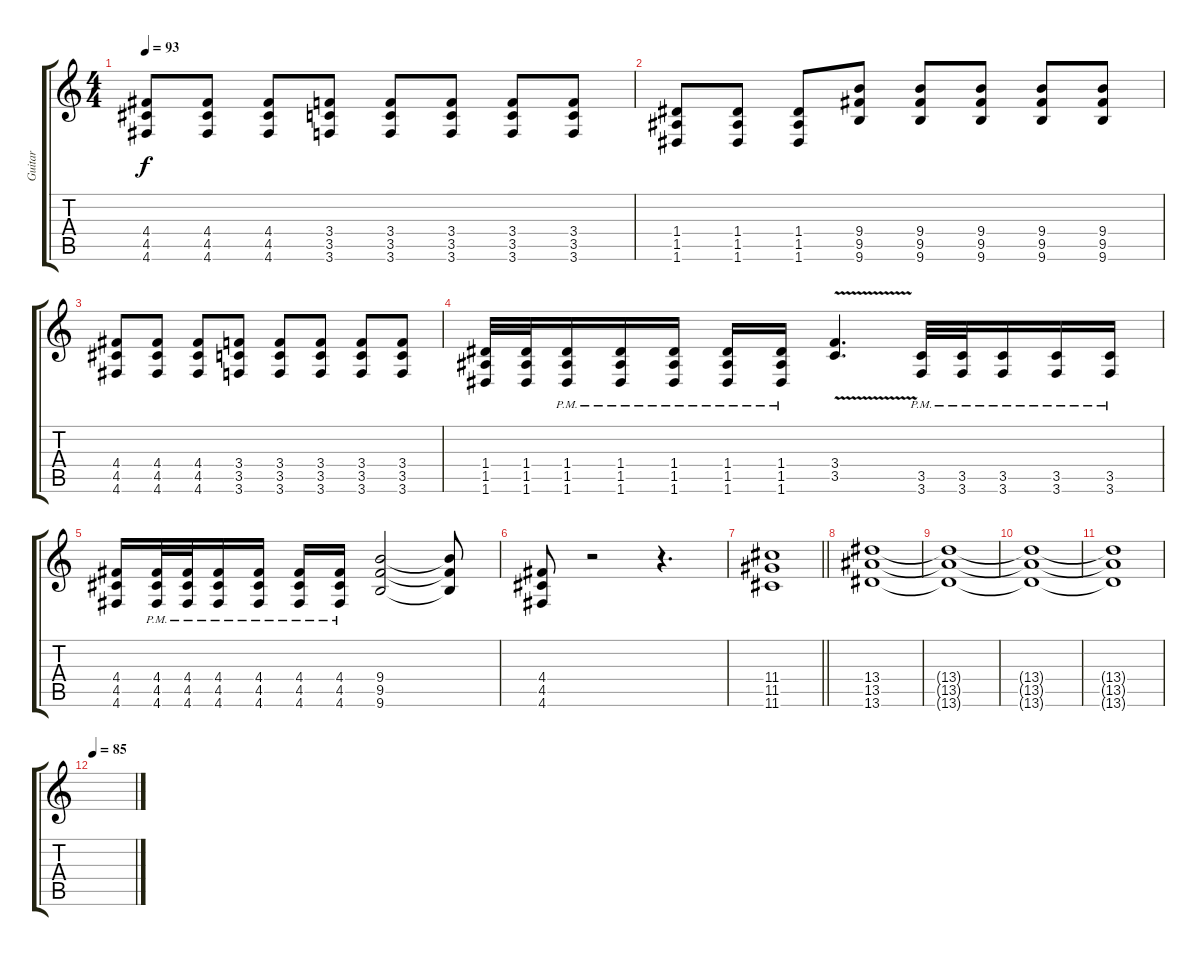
\track ("Guitar" "Guitar") {instrument distortionguitar}
\staff {score tabs}
\tuning (E4 B3 G3 D3 A2 D2) {hide}
\ts (4 4)
\tempo 93
\clef g2
\ks c
(4.4 4.5 4.6).8{dy f} (4.4 4.5 4.6).8 (4.4 4.5 4.6).8 (3.4 3.5 3.6).8 (3.4 3.5 3.6).8 (3.4 3.5 3.6).8 (3.4 3.5 3.6).8 (3.4 3.5 3.6).8 |
(1.4 1.5 1.6).8 (1.4 1.5 1.6).8 (1.4 1.5 1.6).8 (9.4 9.5 9.6).8 (9.4 9.5 9.6).8 (9.4 9.5 9.6).8 (9.4 9.5 9.6).8 (9.4 9.5 9.6).8 |
(4.4 4.5 4.6).8 (4.4 4.5 4.6).8 (4.4 4.5 4.6).8 (3.4 3.5 3.6).8 (3.4 3.5 3.6).8 (3.4 3.5 3.6).8 (3.4 3.5 3.6).8 (3.4 3.5 3.6).8 |
(1.4 1.5 1.6).32 (1.4 1.5 1.6).32 (1.4{pm} 1.5{pm} 1.6{pm}).16 (1.4{pm} 1.5{pm} 1.6{pm}).16 (1.4{pm} 1.5{pm} 1.6{pm}).16 (1.4{pm} 1.5{pm} 1.6{pm}).16 (1.4{pm} 1.5{pm} 1.6{pm}).16 (3.4{v} 3.5{v}).4{d} (3.5{pm} 3.6{pm}).32 (3.5{pm} 3.6{pm}).32 (3.5{pm} 3.6{pm}).16 (3.5{pm} 3.6{pm}).16 (3.5{pm} 3.6{pm}).16 |
(4.4 4.5 4.6).16 (4.4{pm} 4.5{pm} 4.6{pm}).32 (4.4{pm} 4.5{pm} 4.6{pm}).32 (4.4{pm} 4.5{pm} 4.6{pm}).16 (4.4{pm} 4.5{pm} 4.6{pm}).16 (4.4{pm} 4.5{pm} 4.6{pm}).16 (4.4{pm} 4.5{pm} 4.6{pm}).16 (9.4 9.5 9.6).2 (9.4{t} 9.5{t} 9.6{t}).8 |
(4.4 4.5 4.6).8 r.2 r.4{d} |
\barLineRight lightlight
(11.4 11.5 11.6).1 |
(13.4 13.5 13.6).1{volume 0} |
(13.4{t} 13.5{t} 13.6{t}).1 |
(13.4{t} 13.5{t} 13.6{t}).1 |
(13.4{t} 13.5{t} 13.6{t}).1 |
\tempo 85
